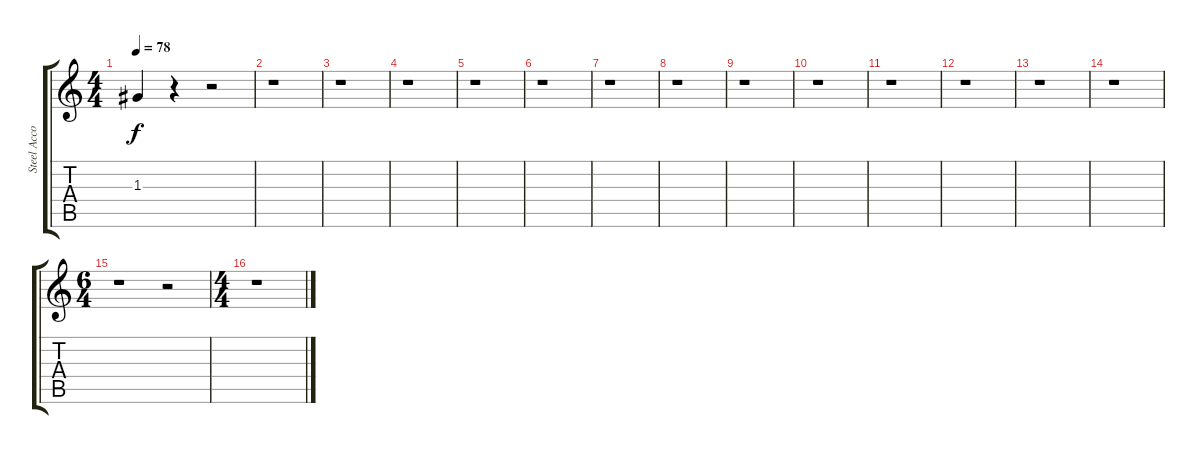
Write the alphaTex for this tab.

\track ("Steel Accoustic" "Steel Acco") {instrument acousticguitarsteel}
\staff {score tabs}
\tuning (E4 B3 G3 D3 A2 E2) {hide}
\ts (4 4)
\tempo 78
\clef g2
\ks c
1.3{t}.4{dy f} r.4 r.2 |
r.1 |
r.1 |
r.1 |
r.1 |
r.1 |
r.1 |
r.1 |
r.1 |
r.1 |
r.1 |
r.1 |
r.1 |
r.1 |
\ts (6 4)
r.1 r.2 |
\ts (4 4)
r.1
